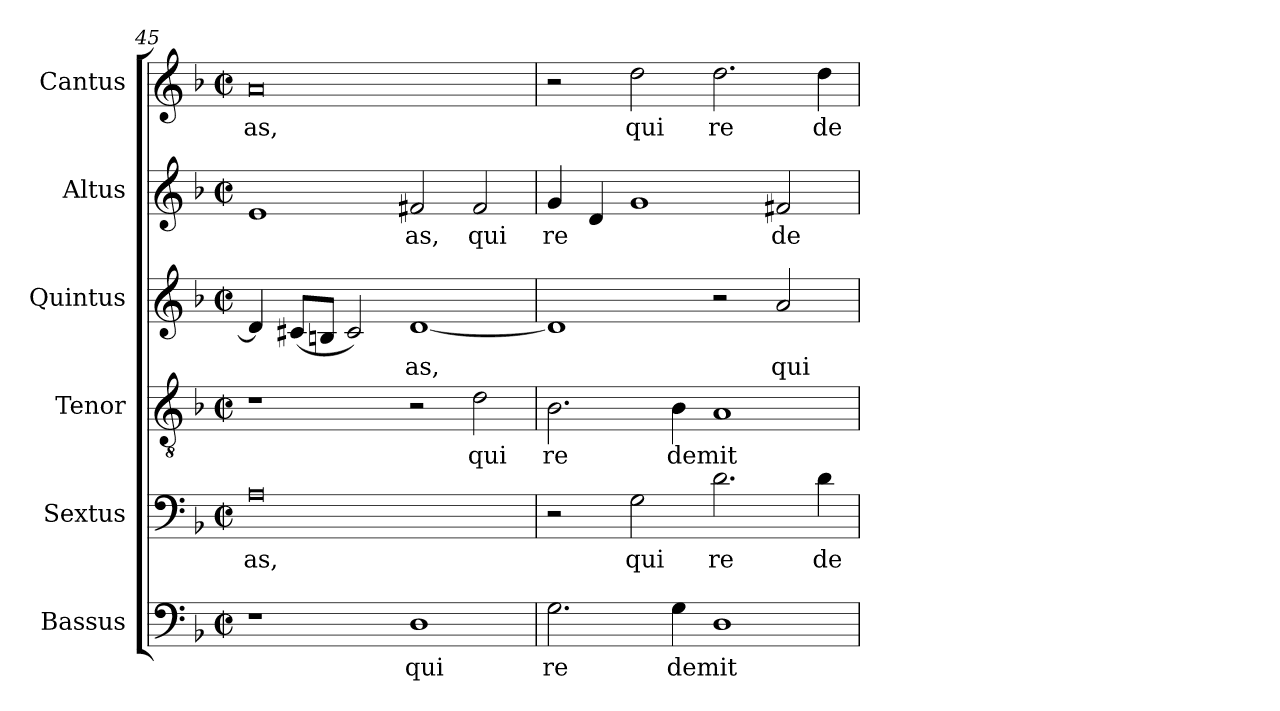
**kern	**text	**kern	**text	**kern	**text	**kern	**text	**kern	**text	**kern	**text
*part6	*part6	*part5	*part5	*part4	*part4	*part3	*part3	*part2	*part2	*part1	*part1
*staff6	*staff6	*staff5	*staff5	*staff4	*staff4	*staff3	*staff3	*staff2	*staff2	*staff1	*staff1
*I"Bassus	*	*I"Sextus	*	*I"Tenor	*	*I"Quintus	*	*I"Altus	*	*I"Cantus	*
*I'Bassus	*	*I'Sextus	*	*I'Tenor	*	*I'Quintus	*	*I'Altus	*	*I'Cantus	*
*clefF4	*	*clefF4	*	*clefGv2	*	*clefG2	*	*clefG2	*	*clefG2	*
*k[b-]	*	*k[b-]	*	*k[b-]	*	*k[b-]	*	*k[b-]	*	*k[b-]	*
*F:	*	*F:	*	*F:	*	*F:	*	*F:	*	*F:	*
*M2/2	*	*M2/2	*	*M2/2	*	*M2/2	*	*M2/2	*	*M2/2	*
*met(c|)	*	*met(c|)	*	*met(c|)	*	*met(c|)	*	*met(c|)	*	*met(c|)	*
=45	=45	=45	=45	=45	=45	=45	=45	=45	=45	=45	=45
!	!	!	!LO:LY:b:cj	!	!	!	!LO:LY:b:cj	!	!LO:LY:b:cj	!	!LO:LY:b:cj
1r	.	0A	as,	1r	.	4d/]	--	1e	.	0a	as,
!	!	!	!	!	!	!	!LO:LY:b:cj	!	!	!	!
.	.	.	.	.	.	(<8c#/L	--	.	.	.	.
!	!	!	!	!	!	!	!LO:LY:b:cj	!	!	!	!
.	.	.	.	.	.	8B/J	--	.	.	.	.
!	!	!	!	!	!	!	!LO:LY:b:cj	!	!	!	!
.	.	.	.	.	.	2c#/)	--	.	.	.	.
!	!LO:LY:b:cj	!	!	!	!	!	!LO:LY:b:cj	!	!LO:LY:b:cj	!	!
1D	qui	.	.	2r	.	[<1d	-as,	2f#X/	as,	.	.
!	!	!	!	!	!LO:LY:b:cj	!	!	!	!LO:LY:b:cj	!	!
.	.	.	.	2d\	qui	.	.	2f#/	qui	.	.
=46	=46	=46	=46	=46	=46	=46	=46	=46	=46	=46	=46
!	!LO:LY:b:cj	!	!	!	!LO:LY:b:cj	!	!LO:LY:b:cj	!	!LO:LY:b:cj	!	!
2.G\	re	2r	.	2.B-\	re	1d]	.	4g/	re	2r	.
!	!	!	!	!	!	!	!	!	!LO:LY:b:cj	!	!
.	.	.	.	.	.	.	.	4d/	.	.	.
!	!	!	!LO:LY:b:cj	!	!	!	!	!	!LO:LY:b:cj	!	!LO:LY:b:cj
.	.	2G\	qui	.	.	.	.	1g	.	2dd\	qui
!	!LO:LY:b:cj	!	!	!	!LO:LY:b:cj	!	!	!	!	!	!
4G\	demit	.	.	4B-\	demit	.	.	.	.	.	.
!	!LO:LY:b:cj	!	!LO:LY:b:cj	!	!LO:LY:b:cj	!	!	!	!	!	!LO:LY:b:cj
1D	.	2.d\	re	1A	.	2r	.	.	.	2.dd\	re
!	!	!	!	!	!	!	!LO:LY:b:cj	!	!LO:LY:b:cj	!	!
.	.	.	.	.	.	2a/	qui	2f#/	de	.	.
!	!	!	!LO:LY:b:cj	!	!	!	!	!	!	!	!LO:LY:b:cj
.	.	4d\	de	.	.	.	.	.	.	4dd\	de
=	=	=	=	=	=	=	=	=	=	=	=
*-	*-	*-	*-	*-	*-	*-	*-	*-	*-	*-	*-
